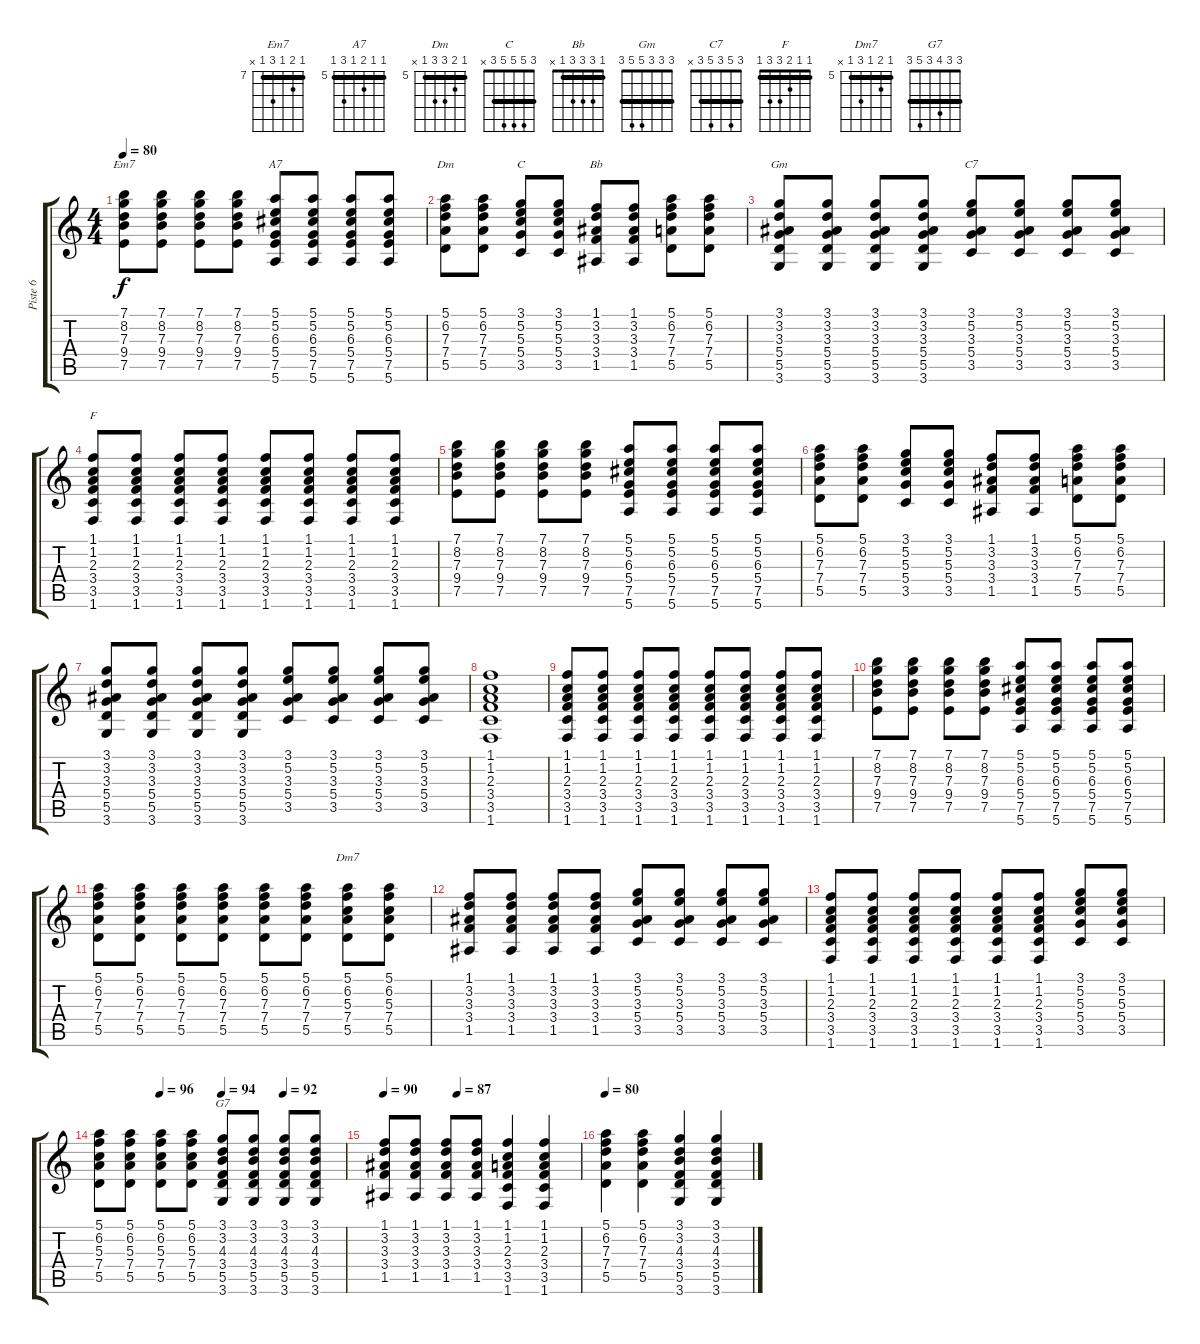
\track ("Piste 6" "Piste 6") {mute instrument acousticguitarsteel}
\staff {score tabs}
\tuning (E4 B3 G3 D3 A2 E2) {hide}
\chord ("Em7" 7 8 7 9 7 x) {firstfret 7 barre 7}
\chord ("A7" 5 5 6 5 7 5) {firstfret 5 barre 5}
\chord ("Dm" 5 6 7 7 5 x) {firstfret 5 barre 5}
\chord ("C" 3 5 5 5 3 x) {barre 3}
\chord ("Bb" 1 3 3 3 1 x) {barre 1}
\chord ("Gm" 3 3 3 5 5 3) {barre 3}
\chord ("C7" 3 5 3 5 3 x) {barre 3}
\chord ("F" 1 1 2 3 3 1) {barre 1}
\chord ("Dm7" 5 6 5 7 5 x) {firstfret 5 barre 5}
\chord ("G7" 3 3 4 3 5 3) {barre 3}
\ts (4 4)
\tempo 80
\clef g2
\ks c
(7.1 8.2 7.3 9.4 7.5).8{ch "Em7" dy f} (7.1 8.2 7.3 9.4 7.5).8 (7.1 8.2 7.3 9.4 7.5).8 (7.1 8.2 7.3 9.4 7.5).8 (5.1 5.2 6.3 5.4 7.5 5.6).8{ch "A7"} (5.1 5.2 6.3 5.4 7.5 5.6).8 (5.1 5.2 6.3 5.4 7.5 5.6).8 (5.1 5.2 6.3 5.4 7.5 5.6).8 |
(5.1 6.2 7.3 7.4 5.5).8{ch "Dm"} (5.1 6.2 7.3 7.4 5.5).8 (3.1 5.2 5.3 5.4 3.5).8{ch "C"} (3.1 5.2 5.3 5.4 3.5).8 (1.1 3.2 3.3 3.4 1.5).8{ch "Bb"} (1.1 3.2 3.3 3.4 1.5).8 (5.1 6.2 7.3 7.4 5.5).8 (5.1 6.2 7.3 7.4 5.5).8 |
(3.1 3.2 3.3 5.4 5.5 3.6).8{ch "Gm"} (3.1 3.2 3.3 5.4 5.5 3.6).8 (3.1 3.2 3.3 5.4 5.5 3.6).8 (3.1 3.2 3.3 5.4 5.5 3.6).8 (3.1 5.2 3.3 5.4 3.5).8{ch "C7"} (3.1 5.2 3.3 5.4 3.5).8 (3.1 5.2 3.3 5.4 3.5).8 (3.1 5.2 3.3 5.4 3.5).8 |
(1.1 1.2 2.3 3.4 3.5 1.6).8{ch "F"} (1.1 1.2 2.3 3.4 3.5 1.6).8 (1.1 1.2 2.3 3.4 3.5 1.6).8 (1.1 1.2 2.3 3.4 3.5 1.6).8 (1.1 1.2 2.3 3.4 3.5 1.6).8 (1.1 1.2 2.3 3.4 3.5 1.6).8 (1.1 1.2 2.3 3.4 3.5 1.6).8 (1.1 1.2 2.3 3.4 3.5 1.6).8 |
(7.1 8.2 7.3 9.4 7.5).8 (7.1 8.2 7.3 9.4 7.5).8 (7.1 8.2 7.3 9.4 7.5).8 (7.1 8.2 7.3 9.4 7.5).8 (5.1 5.2 6.3 5.4 7.5 5.6).8 (5.1 5.2 6.3 5.4 7.5 5.6).8 (5.1 5.2 6.3 5.4 7.5 5.6).8 (5.1 5.2 6.3 5.4 7.5 5.6).8 |
(5.1 6.2 7.3 7.4 5.5).8 (5.1 6.2 7.3 7.4 5.5).8 (3.1 5.2 5.3 5.4 3.5).8 (3.1 5.2 5.3 5.4 3.5).8 (1.1 3.2 3.3 3.4 1.5).8 (1.1 3.2 3.3 3.4 1.5).8 (5.1 6.2 7.3 7.4 5.5).8 (5.1 6.2 7.3 7.4 5.5).8 |
(3.1 3.2 3.3 5.4 5.5 3.6).8 (3.1 3.2 3.3 5.4 5.5 3.6).8 (3.1 3.2 3.3 5.4 5.5 3.6).8 (3.1 3.2 3.3 5.4 5.5 3.6).8 (3.1 5.2 3.3 5.4 3.5).8 (3.1 5.2 3.3 5.4 3.5).8 (3.1 5.2 3.3 5.4 3.5).8 (3.1 5.2 3.3 5.4 3.5).8 |
(1.1 1.2 2.3 3.4 3.5 1.6).1 |
(1.1 1.2 2.3 3.4 3.5 1.6).8 (1.1 1.2 2.3 3.4 3.5 1.6).8 (1.1 1.2 2.3 3.4 3.5 1.6).8 (1.1 1.2 2.3 3.4 3.5 1.6).8 (1.1 1.2 2.3 3.4 3.5 1.6).8 (1.1 1.2 2.3 3.4 3.5 1.6).8 (1.1 1.2 2.3 3.4 3.5 1.6).8 (1.1 1.2 2.3 3.4 3.5 1.6).8 |
(7.1 8.2 7.3 9.4 7.5).8 (7.1 8.2 7.3 9.4 7.5).8 (7.1 8.2 7.3 9.4 7.5).8 (7.1 8.2 7.3 9.4 7.5).8 (5.1 5.2 6.3 5.4 7.5 5.6).8 (5.1 5.2 6.3 5.4 7.5 5.6).8 (5.1 5.2 6.3 5.4 7.5 5.6).8 (5.1 5.2 6.3 5.4 7.5 5.6).8 |
(5.1 6.2 7.3 7.4 5.5).8 (5.1 6.2 7.3 7.4 5.5).8 (5.1 6.2 7.3 7.4 5.5).8 (5.1 6.2 7.3 7.4 5.5).8 (5.1 6.2 7.3 7.4 5.5).8 (5.1 6.2 7.3 7.4 5.5).8 (5.1 6.2 5.3 7.4 5.5).8{ch "Dm7"} (5.1 6.2 5.3 7.4 5.5).8 |
(1.1 3.2 3.3 3.4 1.5).8 (1.1 3.2 3.3 3.4 1.5).8 (1.1 3.2 3.3 3.4 1.5).8 (1.1 3.2 3.3 3.4 1.5).8 (3.1 5.2 3.3 5.4 3.5).8 (3.1 5.2 3.3 5.4 3.5).8 (3.1 5.2 3.3 5.4 3.5).8 (3.1 5.2 3.3 5.4 3.5).8 |
(1.1 1.2 2.3 3.4 3.5 1.6).8 (1.1 1.2 2.3 3.4 3.5 1.6).8 (1.1 1.2 2.3 3.4 3.5 1.6).8 (1.1 1.2 2.3 3.4 3.5 1.6).8 (1.1 1.2 2.3 3.4 3.5 1.6).8 (1.1 1.2 2.3 3.4 3.5 1.6).8 (3.1 5.2 5.3 5.4 3.5).8 (3.1 5.2 5.3 5.4 3.5).8 |
\tempo (96 0.25)
\tempo (94 0.5)
\tempo (92 0.75)
(5.1 6.2 5.3 7.4 5.5).8 (5.1 6.2 5.3 7.4 5.5).8 (5.1 6.2 5.3 7.4 5.5).8 (5.1 6.2 5.3 7.4 5.5).8 (3.1 3.2 4.3 3.4 5.5 3.6).8{ch "G7"} (3.1 3.2 4.3 3.4 5.5 3.6).8 (3.1 3.2 4.3 3.4 5.5 3.6).8 (3.1 3.2 4.3 3.4 5.5 3.6).8 |
\tempo 90
\tempo (87 0.375)
(1.1 3.2 3.3 3.4 1.5).8 (1.1 3.2 3.3 3.4 1.5).8 (1.1 3.2 3.3 3.4 1.5).8 (1.1 3.2 3.3 3.4 1.5).8 (1.1 1.2 2.3 3.4 3.5 1.6).4 (1.1 1.2 2.3 3.4 3.5 1.6).4 |
\tempo 80
(5.1 6.2 7.3 7.4 5.5).4 (5.1 6.2 7.3 7.4 5.5).4 (3.1 3.2 4.3 3.4 5.5 3.6).4 (3.1 3.2 4.3 3.4 5.5 3.6).4
